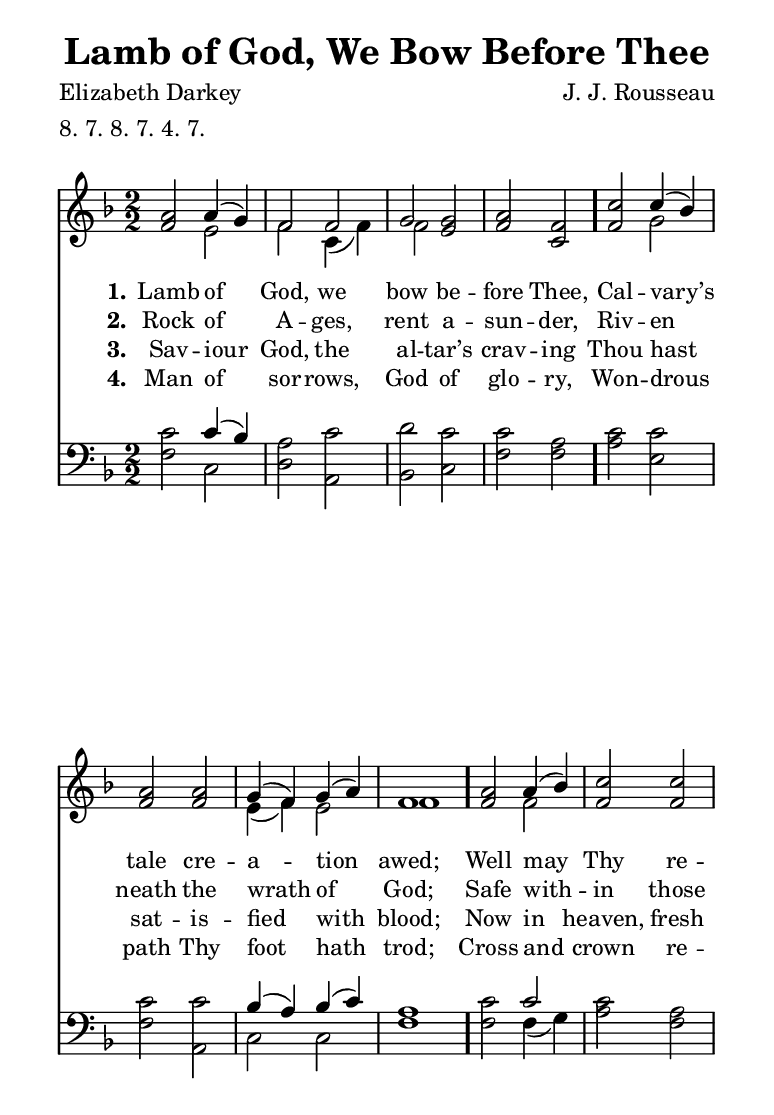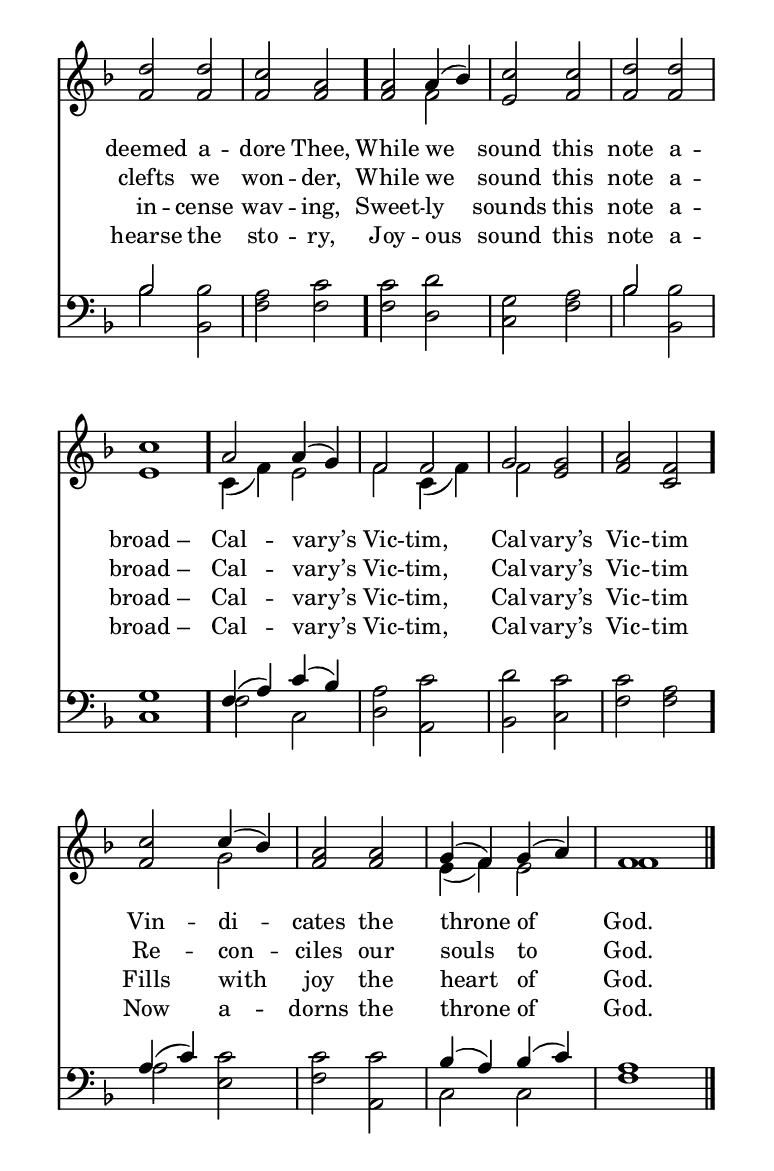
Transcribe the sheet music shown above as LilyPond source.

\include "common/global.ily"
\paper {
  \include "common/paper.ily"
  system-count = #(cond (is-eogsized 4) (#t #f))
}

\header{
  hymnnumber = "172"
  title = "Lamb of God, We Bow Before Thee"
  tunename = "Rousseau"
  meter = "8. 7. 8. 7. 4. 7."
  poet = "Elizabeth Darkey"
  composer = "J. J. Rousseau"
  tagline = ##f
}

global = {
  \include "common/overrides.ily"
  \override Staff.TimeSignature.style = #'numbered
  \time 2/2
  \override Score.MetronomeMark.transparent = ##t % hide all fermata changes too
  \tempo 2=80
  \key f \major
  \autoBeamOff
}

notesSoprano = {
\global
\relative c'' {

  a2 a4( g) | f2 f | g g | a f |
  c'2 c4( bes) | a2 a | g4( f) g( a) | f1
  a2 a4( bes) | c2 c | d d | c a |
  a2 a4( bes) | c2 c | d d | c1 |
  a2 a4( g) | f2 f | g g | a f |
  c'2 c4( bes) | a2 a | g4( f) g( a) | f1

  \bar "|."

}
}

notesAlto = {
\global
\relative e' {

  f2 e | f c4( f) | f2 e | f c |
  f2 g | f f | e4( f) e2 | f1 |
  f2 f | f f | f f | f f |
  f2 f | e f | f f | e1 |
  c4( f) e2 | f c4( f) | f2 e | f c |
  f2 g | f f | e4( f) e2 | f1 |

}
}

notesTenor = {
\global
\relative a {

  c2 c4( bes) | a2 c | d c | c a |
  c2 c | c c | bes4( a) bes( c) | a1 |
  c2 c | c a | bes bes | a c |
  c2 d | g, a | bes bes | g1 |
  f4( a) c4( bes) | a2 c | d c | c a |
  a4( c) c2 | c c | bes4( a) bes( c) | a1 |

}
}

notesBass = {
\global
\relative f {

  f2 c | d a | bes c | f f |
  a2 e | f a, | c c | f1 |
  f2 f4( g) | a2 f | bes bes, | f' f |
  f2 d | c f | bes bes, | c1 |
  f2 c | d a | bes c | f f |
  a2 e | f a, | c c | f1 |

}
}

wordsA = \lyricmode {
\set stanza = "1."

Lamb of God, we bow be -- fore Thee, \bar "."
Cal -- vary’s tale cre -- a -- tion awed; \bar "."
Well may Thy re -- deemed a -- dore Thee, \bar "."
While we sound this note a -- broad_– \bar "."
Cal -- vary’s Vic -- tim, Cal -- vary’s Vic -- tim \bar "."
Vin -- di -- cates the throne of God. \bar "."

}

wordsB = \lyricmode {
\set stanza = "2."

Rock of A -- ges, rent a -- sun -- der,
Riv -- en neath the wrath of God;
Safe with -- in those clefts we won -- der,
While we sound this note a -- broad_–
Cal -- vary’s Vic -- tim, Cal -- vary’s Vic -- tim
Re -- con -- ciles our souls to God.

}

wordsC = \lyricmode {
\set stanza = "3."

Sav -- iour God, the al -- tar’s crav -- ing
Thou hast sat -- is -- fied with blood;
Now in heaven, fresh in -- cense wav -- ing,
Sweet -- ly sounds this note a -- broad_–
Cal -- vary’s Vic -- tim, Cal -- vary’s Vic -- tim
Fills with joy the heart of God.

}

wordsD = \lyricmode {
\set stanza = "4."

Man of sor -- rows, God of glo -- ry,
Won -- drous path Thy foot hath trod;
Cross and crown re -- hearse the sto -- ry,
Joy -- ous sound this note a -- broad_–
Cal -- vary’s Vic -- tim, Cal -- vary’s Vic -- tim
Now a -- dorns the throne of God.

}

\score {
  \context ChoirStaff <<
    \context Staff = upper <<
      \set Staff.autoBeaming = ##f
      \set ChoirStaff.systemStartDelimiter = #'SystemStartBar
      \set ChoirStaff.printPartCombineTexts = ##f
      \partcombine #'(2 . 9) \notesSoprano \notesAlto
      \context NullVoice = sopranos { \voiceOne << \notesSoprano >> }
      \context Lyrics = one   \lyricsto sopranos \wordsA
      \context Lyrics = two   \lyricsto sopranos \wordsB
      \context Lyrics = three \lyricsto sopranos \wordsC
      \context Lyrics = four  \lyricsto sopranos \wordsD
    >>
    \context Staff = men <<
      \set Staff.autoBeaming = ##f
      \clef bass
      \set ChoirStaff.printPartCombineTexts = ##f
      \partcombine #'(2 . 9) \notesTenor \notesBass
    >>
  >>
  \layout {
    \include "common/layout.ily"
  }
  \midi{
    \include "common/midi.ily"
  }
}

\version "2.19.49"  % necessary for upgrading to future LilyPond versions.

% vi:set et ts=2 sw=2 ai nocindent syntax=lilypond:
